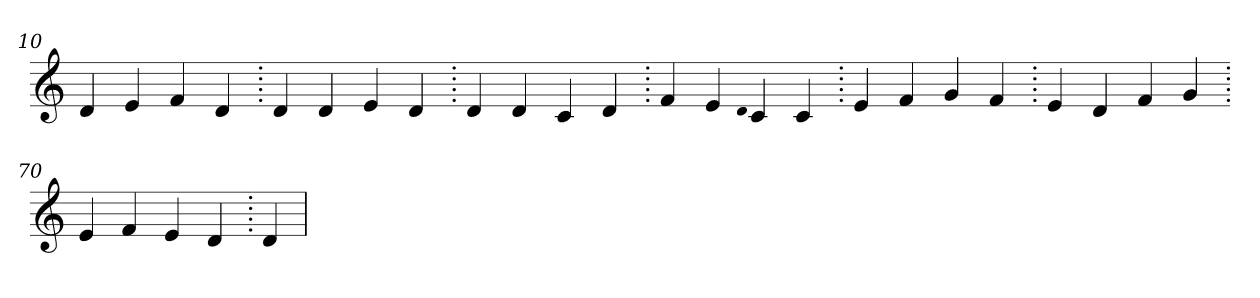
**kern
*part1
*staff1
*clefG2
=10.
4d
4e
4f
4d
=20.
4d
4d
4e
4d
=30.
4d
4d
4c
4d
=40.
4f
4e
qqd
4c
4c
=50.
4e
4f
4g
4f
=60.
4e
4d
4f
4g
=70.
4e
4f
4e
4d
=80.
4d
=
*-
